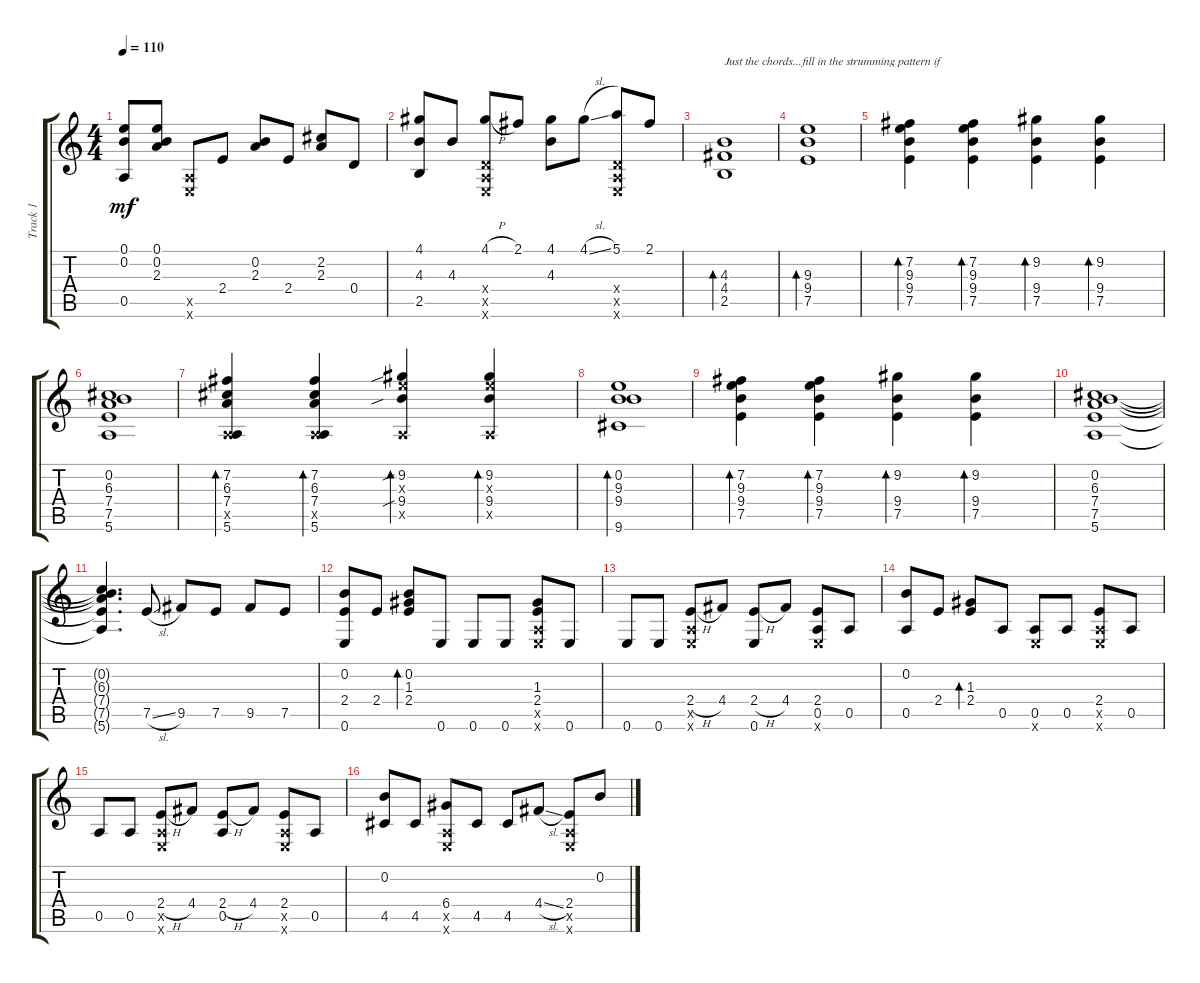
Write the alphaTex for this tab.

\track ("Track 1" "Track 1") {instrument acousticguitarsteel}
\staff {score tabs}
\tuning (E4 B3 G3 D3 A2 E2) {hide}
\ts (4 4)
\tempo 110
\clef g2
\ks c
(0.1{t} 0.2{t} 0.5{t}).8{dy mf} (0.1 0.2 2.3).8 (0.5{x} 0.6{x}).8 2.4.8 (0.2 2.3).8 2.4.8 (2.2 2.3).8 0.4.8 |
(4.1 4.3 2.5).8 4.3.8 (4.1{h} 0.4{x} 0.5{x} 0.6{x}).8 2.1.8 (4.1 4.3).8 4.1{sl}.8 (5.1 0.4{x} 0.5{x} 0.6{x}).8 2.1.8 |
(4.3 4.4 2.5).1{bd 120 txt "Just the chords...fill in the strumming pattern if"} |
(9.3 9.4 7.5).1{bd 120} |
(7.2 9.3 9.4 7.5).4{bd 120} (7.2 9.3 9.4 7.5).4{bd 120} (9.2 9.4 7.5).4{bd 120} (9.2 9.4 7.5).4{bd 120} |
(0.2 6.3 7.4 7.5 5.6).1 |
(7.2 6.3 7.4 0.5{x} 5.6).4{bd 120} (7.2 6.3 7.4 0.5{x} 5.6).4{bd 120} (9.2{sib} 9.3{x} 9.4{sib} 0.5{x}).4{bd 120} (9.2 9.3{x} 9.4 0.5{x}).4{bd 120} |
(0.2 9.3 9.4 9.6).1{bd 60} |
(7.2 9.3 9.4 7.5).4{bd 120} (7.2 9.3 9.4 7.5).4{bd 120} (9.2 9.4 7.5).4{bd 120} (9.2 9.4 7.5).4{bd 120} |
(0.2 6.3 7.4 7.5 5.6).1 |
(0.2{t} 6.3{t} 7.4{t} 7.5{t} 5.6{t}).4{d} 7.5{sl}.8 9.5.8 7.5.8 9.5.8 7.5.8 |
(0.2 2.4 0.6).8 2.4.8 (0.2 1.3 2.4).8{bd 30} 0.6.8 0.6.8 0.6.8 (1.3 2.4 0.5{x} 0.6{x}).8 0.6.8 |
0.6.8 0.6.8 (2.4{h} 0.5{x} 0.6{x}).8 4.4.8 (2.4{h} 0.6).8 4.4.8 (2.4 0.5 0.6{x}).8 0.5.8 |
(0.2 0.5).8 2.4.8 (1.3 2.4).8{bd 30} 0.5.8 (0.5 0.6{x}).8 0.5.8 (2.4 0.5{x} 0.6{x}).8 0.5.8 |
0.5.8 0.5.8 (2.4{h} 0.5{x} 0.6{x}).8 4.4.8 (2.4{h} 0.5).8 4.4.8 (2.4 0.5{x} 0.6{x}).8 0.5.8 |
(0.2 4.5).8 4.5.8 (6.4 0.5{x} 0.6{x}).8 4.5.8 4.5.8 4.4{sl}.8 (2.4 0.5{x} 0.6{x}).8 0.2.8
